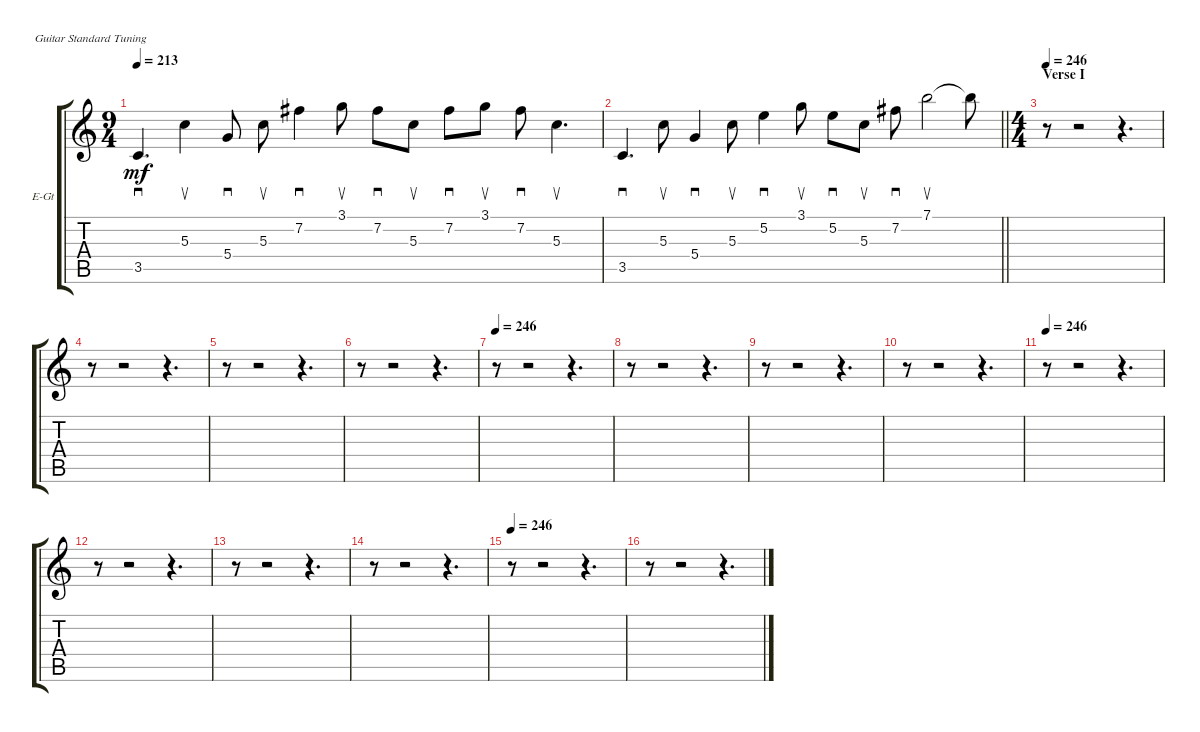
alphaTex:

\bracketExtendMode groupsimilarinstruments
\firstSystemTrackNameOrientation horizontal
\otherSystemsTrackNameOrientation horizontal
\track ("Gtr. 4 - Jason" "E-Gt") {instrument electricguitarjazz}
\staff {score tabs}
\tuning (E4 B3 G3 D3 A2 E2)
\ts (9 4)
\tempo 213
\clef g2
\ks c
3.5.4{d sd dy mf} 5.3.4{su} 5.4.8{sd} 5.3.8{su} 7.2.4{sd} 3.1.8{su} 7.2.8{sd} 5.3.8{su} 7.2.8{sd} 3.1.8{su} 7.2.8{sd} 5.3.4{d su} |
\barLineRight lightlight
3.5.4{d sd} 5.3.8{su} 5.4.4{sd} 5.3.8{su} 5.2.4{sd} 3.1.8{su} 5.2.8{sd} 5.3.8{su} 7.2.8{sd} 7.1.2{su} 7.1{t}.8 |
\ts (4 4)
\beaming (8 2 2 2 2)
\section ("" "Verse I")
\tempo 246
r.8 r.2 r.4{d} |
r.8 r.2 r.4{d} |
r.8 r.2 r.4{d} |
r.8 r.2 r.4{d} |
\tempo 246
r.8 r.2 r.4{d} |
r.8 r.2 r.4{d} |
r.8 r.2 r.4{d} |
r.8 r.2 r.4{d} |
\tempo 246
r.8 r.2 r.4{d} |
r.8 r.2 r.4{d} |
r.8 r.2 r.4{d} |
r.8 r.2 r.4{d} |
\tempo 246
r.8 r.2 r.4{d} |
r.8 r.2 r.4{d}
